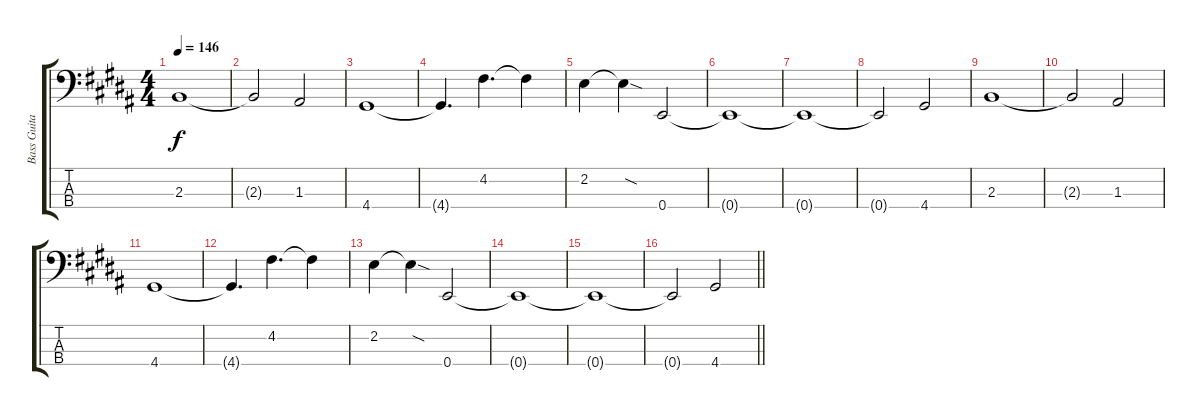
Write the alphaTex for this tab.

\track ("Bass Guitar" "Bass Guita") {instrument electricbassfinger}
\staff {score tabs}
\tuning (G2 D2 A1 E1) {hide}
\ts (4 4)
\tempo 146
\clef f4
\ks b
2.3.1{dy f} |
2.3{t}.2 1.3.2 |
4.4.1 |
4.4{t}.4{d} 4.2.4{d} 4.2{t}.4 |
2.2.4 2.2{sod t}.4 0.4.2 |
0.4{t}.1 |
0.4{t}.1 |
0.4{t}.2 4.4.2 |
2.3.1 |
2.3{t}.2 1.3.2 |
4.4.1 |
4.4{t}.4{d} 4.2.4{d} 4.2{t}.4 |
2.2.4 2.2{sod t}.4 0.4.2 |
0.4{t}.1 |
0.4{t}.1 |
\barLineRight lightlight
0.4{t}.2 4.4.2
